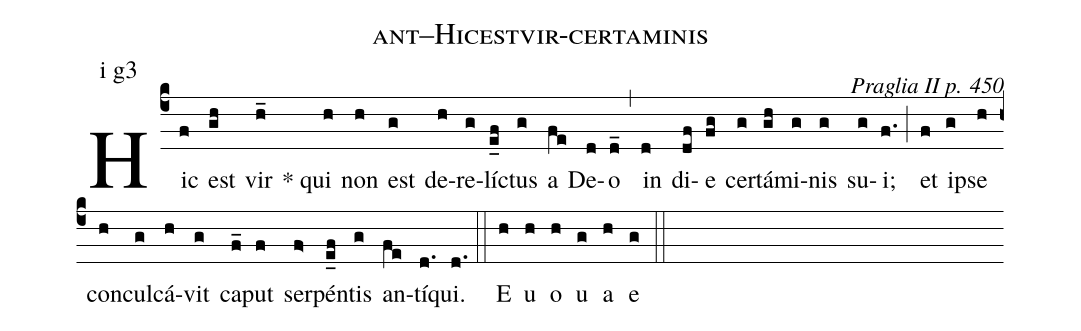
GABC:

name: ant--Hicestvir-certaminis;
commentary: Praglia II p. 450;
annotation: i g3;
%%
(c4) Hic(f) est(gh) vir(h_) * qui(h) non(h) est(g) de(h)re(g)líc(e_f)tus(g) a(fe) De(d)o(d_) (,) in(d) di(df)e(fg) cer(g)tá(gh)mi(g)nis(g) su(g)i;(f.) (;) et(f) i(g)pse(h) con(h)cul(g)cá(h)vit(g) ca(f_)put(f) ser(f>)pén(e_f)tis(g) an(fe)tí(d.)qui.(d.) (::) E(h) u(h) o(h) u(g) a(h) e(g) (::)
